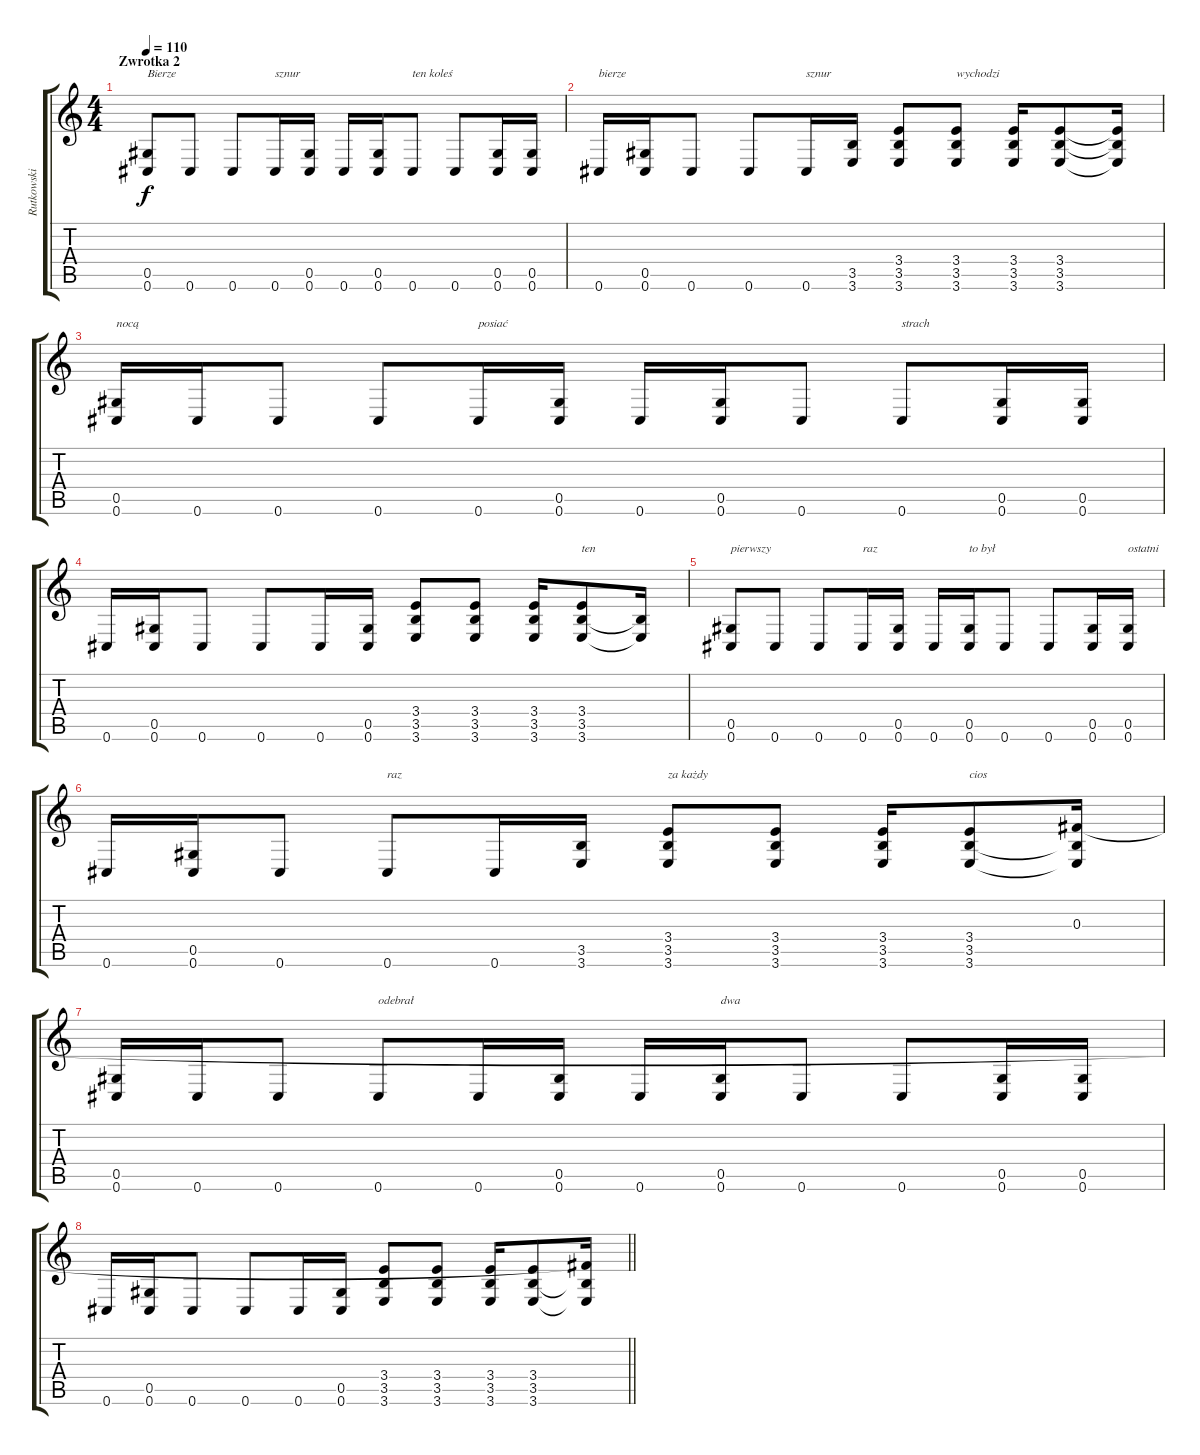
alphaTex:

\track ("Rutkowski (rhythm)" "Rutkowski ") {instrument distortionguitar}
\staff {score tabs}
\tuning (Eb4 Bb3 Gb3 Db3 Ab2 Db2) {hide}
\ts (4 4)
\section ("" "Zwrotka 2")
\tempo 110
\clef g2
\ks c
(0.5 0.6).8{txt "Bierze" dy f} 0.6.8 0.6.8 0.6.16{txt "sznur"} (0.5 0.6).16 0.6.16 (0.5 0.6).16 0.6.8{txt "ten koleś"} 0.6.8 (0.5 0.6).16 (0.5 0.6).16 |
0.6.16{txt "bierze"} (0.5 0.6).16 0.6.8 0.6.8 0.6.16{txt "sznur"} (3.5 3.6).16 (3.4 3.5 3.6).8 (3.4 3.5 3.6).8{txt "wychodzi"} (3.4 3.5 3.6).16 (3.4 3.5 3.6).8 (3.4{t} 3.5{t} 3.6{t}).16 |
(0.5 0.6).16{txt "nocą"} 0.6.16 0.6.8 0.6.8 0.6.16{txt "posiać"} (0.5 0.6).16 0.6.16 (0.5 0.6).16 0.6.8 0.6.8{txt "strach"} (0.5 0.6).16 (0.5 0.6).16 |
0.6.16 (0.5 0.6).16 0.6.8 0.6.8 0.6.16 (0.5 0.6).16 (3.4 3.5 3.6).8 (3.4 3.5 3.6).8 (3.4 3.5 3.6).16 (3.4 3.5 3.6).8{txt "ten"} (3.5{t} 3.6{t}).16 |
(0.5 0.6).8{txt "pierwszy"} 0.6.8 0.6.8 0.6.16{txt "raz"} (0.5 0.6).16 0.6.16 (0.5 0.6).16{txt "to był"} 0.6.8 0.6.8 (0.5 0.6).16 (0.5 0.6).16{txt "ostatni"} |
0.6.16 (0.5 0.6).16 0.6.8 0.6.8{txt "raz"} 0.6.16 (3.5 3.6).16 (3.4 3.5 3.6).8{txt "za każdy"} (3.4 3.5 3.6).8 (3.4 3.5 3.6).16 (3.4 3.5 3.6).8{txt "cios"} (0.3 3.5{t} 3.6{t}).16 |
(0.5 0.6).16 0.6.16 0.6.8 0.6.8{txt "odebrał"} 0.6.16 (0.5 0.6).16 0.6.16 (0.5 0.6).16{txt "dwa"} 0.6.8 0.6.8 (0.5 0.6).16 (0.5 0.6).16 |
\barLineRight lightlight
0.6.16 (0.5 0.6).16 0.6.8 0.6.8 0.6.16 (0.5 0.6).16 (3.4 3.5 3.6).8 (3.4 3.5 3.6).8 (3.4 3.5 3.6).16 (3.4 3.5 3.6).8 (0.3{t} 3.5{t} 3.6{t}).16
